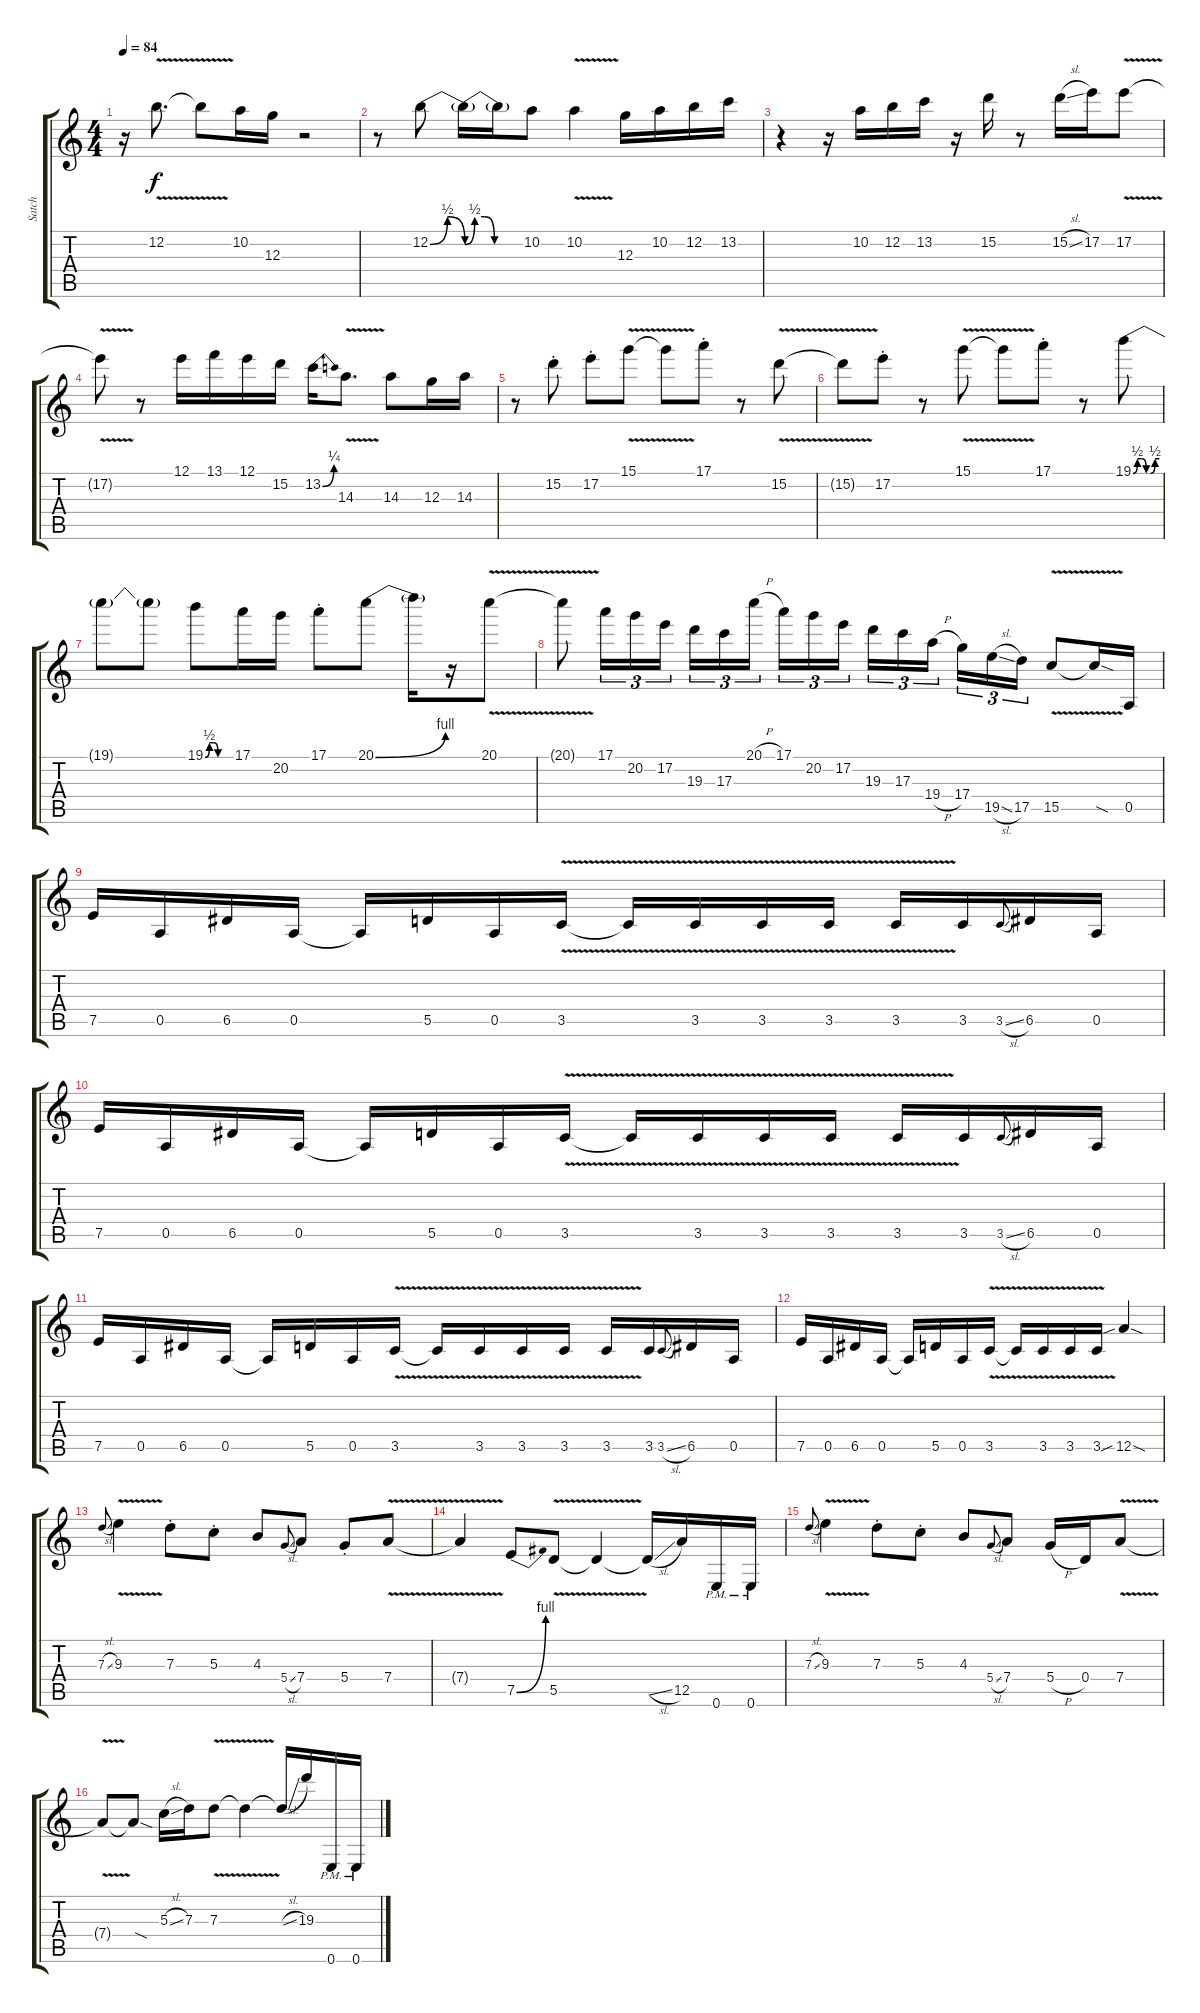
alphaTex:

\track ("Satch" "Satch") {instrument overdrivenguitar}
\staff {score tabs}
\tuning (E4 B3 G3 D3 A2 E2) {hide}
\ts (4 4)
\tempo 84
\clef g2
\ks c
r.16{dy f} 12.2{v}.8{d} 12.2{t}.8 10.2.16 12.3.16 r.2 |
r.8 12.2{be (bendrelease 0 0 20 2 40 2 60 0)}.8 12.2{be (custom 0 0 10 2 20 2 30 0 60 0) t}.16 12.2{t}.16 10.2.8 10.2{v}.4 12.3.16 10.2.16 12.2.16 13.2.16 |
r.4 r.16 10.2.16 12.2.16 13.2.16 r.16 15.2.16 r.8 15.2{sl}.16 17.2.16 17.2{v}.8 |
17.2{t}.8 r.8 12.1.16 13.1.16 12.1.16 15.2.16 13.2{be (bend 0 0 60 1)}.16 14.3{v}.8{d} 14.3.8 12.3.16 14.3.16 |
r.8 15.2{st}.8 17.2{st}.8 15.1{v}.8 15.1{t}.8 17.1{st}.8 r.8 15.2{v}.8 |
15.2{t}.8 17.2{st}.8 r.8 15.1{v}.8 15.1{t}.8 17.1{st}.8 r.8 19.1{be (custom 0 0 10 2 20 2 30 0 40 0 50 2 60 2)}.8 |
19.1{t}.8 19.1{t}.8 19.1{be (custom 0 0 10 2 20 2 30 0 60 0)}.8 17.1.16 20.2.16 17.1{st}.8 20.1{be (bend 0 0 60 4)}.8 20.1{t}.16 r.16 20.1{v}.8 |
20.1{t}.8 17.1.16{tu (3 2)} 20.2.16{tu (3 2)} 17.2.16{tu (3 2)} 19.3.16{tu (3 2)} 17.3.16{tu (3 2)} 20.1{h}.16{tu (3 2) beam splitsecondary} 17.1.16{tu (3 2)} 20.2.16{tu (3 2)} 17.2.16{tu (3 2)} 19.3.16{tu (3 2)} 17.3.16{tu (3 2)} 19.4{h}.16{tu (3 2) beam splitsecondary} 17.4.16{tu (3 2)} 19.5{sl}.16{tu (3 2)} 17.5.16{tu (3 2)} 15.5{v}.8 15.5{sod t}.16 0.5.16 |
7.5.16 0.5.16 6.5.16 0.5.16 0.5{t}.16 5.5.16 0.5.16 3.5{v}.16 3.5{t}.16 3.5{v}.16 3.5{v}.16 3.5{v}.16 3.5{v}.16 3.5.16 3.5{sl}.8{gr onbeat} 6.5.16 0.5.16 |
7.5.16 0.5.16 6.5.16 0.5.16 0.5{t}.16 5.5.16 0.5.16 3.5{v}.16 3.5{t}.16 3.5{v}.16 3.5{v}.16 3.5{v}.16 3.5{v}.16 3.5.16 3.5{sl}.8{gr onbeat} 6.5.16 0.5.16 |
7.5.16 0.5.16 6.5.16 0.5.16 0.5{t}.16 5.5.16 0.5.16 3.5{v}.16 3.5{t}.16 3.5{v}.16 3.5{v}.16 3.5{v}.16 3.5{v}.16 3.5.16 3.5{sl}.8{gr onbeat} 6.5.16 0.5.16 |
7.5.16 0.5.16 6.5.16 0.5.16 0.5{t}.16 5.5.16 0.5.16 3.5{v}.16 3.5{t}.16 3.5{v}.16 3.5{v}.16 3.5{v}.16 12.5{sib sod}.4 |
7.3{sl}.8{gr onbeat} 9.3{v}.4 7.3{st}.8 5.3{st}.8 4.3.8 5.4{sl}.8{gr onbeat} 7.4.8 5.4{st}.8 7.4{v}.8 |
7.4{t}.4 7.5{be (bend 0 0 60 4)}.8 5.5{v}.8 5.5{t}.4 5.5{sl t}.16 12.5.16 0.6{pm}.16 0.6{pm}.16 |
7.3{sl}.8{gr onbeat} 9.3{v}.4 7.3{st}.8 5.3{st}.8 4.3.8 5.4{sl}.8{gr onbeat} 7.4.8 5.4{h}.16 0.4.16 7.4{v}.8 |
7.4{t}.8 7.4{sod t}.8 5.3{sl}.16 7.3.16 7.3{v}.8 7.3{t}.4 7.3{sl t}.16 19.3.16 0.6{pm}.16 0.6{pm}.16
